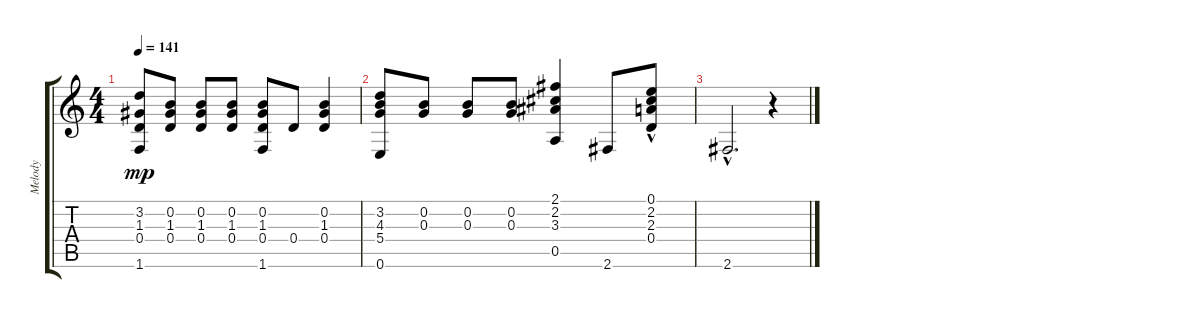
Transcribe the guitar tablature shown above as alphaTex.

\track ("Melody" "Melody") {instrument acousticguitarnylon}
\staff {score tabs}
\tuning (E4 B3 G3 D3 A2 E2) {hide}
\ts (4 4)
\tempo 141
\clef g2
\ks c
(3.2 1.3 0.4 1.6).8{dy mp} (0.2 1.3 0.4).8 (0.2 1.3 0.4).8 (0.2 1.3 0.4).8 (0.2 1.3 0.4 1.6).8 0.4.8 (0.2 1.3 0.4).4 |
(3.2 4.3 5.4 0.6).8 (0.2 0.3).8 (0.2 0.3).8 (0.2 0.3).8 (2.1 2.2 3.3 0.5).4 2.6.8 (0.1{hac} 2.2{hac} 2.3{hac} 0.4{hac}).8 |
2.6{hac}.2{d} r.4
